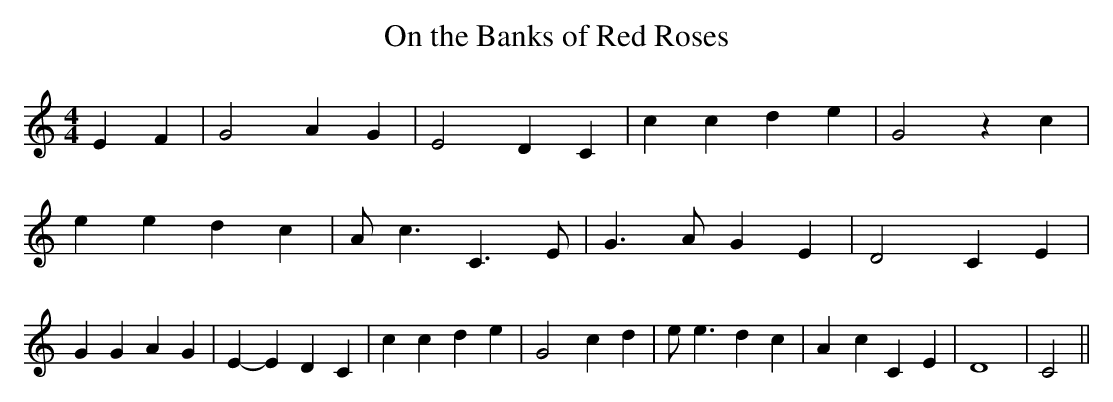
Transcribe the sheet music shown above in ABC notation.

X:1
T:On the Banks of Red Roses
M:4/4
L:1/4
K:C
 E- F| G2 A G| E2 D C| c c d e| G2 z c| e e d c| A/2 c3/2 C3/2 E/2|\
 G3/2 A/2 G E| D2 C E| G G A G| E- E D C| c c d e| G2 c d| e/2 e3/2 d c|\
 A- c C E| D4| C2||
